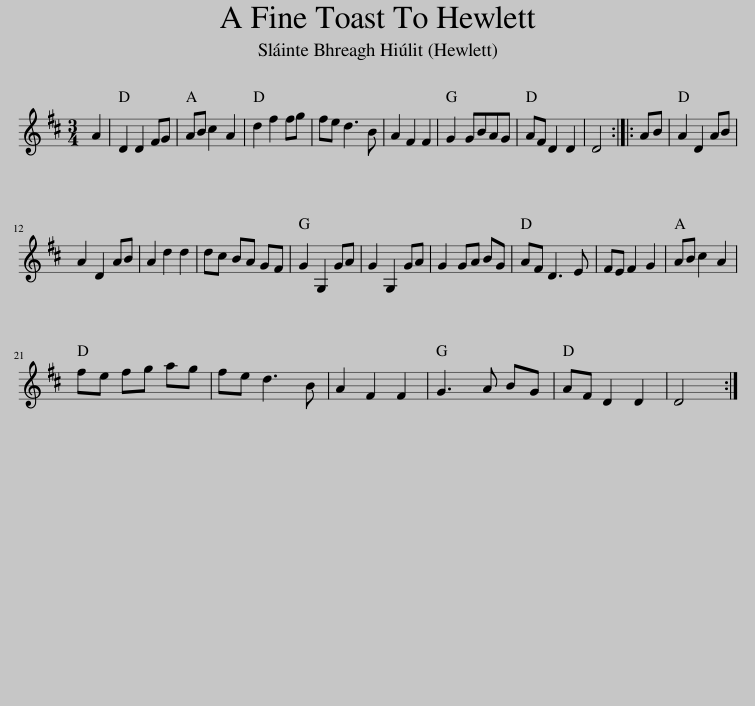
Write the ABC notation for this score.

X:1
L:1/8
M:3/4
I:linebreak $
K:D
V:1 treble
V:1
 A2 | D2 D2 FG | AB c2 A2 | d2 f2 fg | fe d3 B | %5
 A2 F2 F2 | G2 GBAG | AF D2 D2 | D4 :: AB | %10
 A2 D2 AB |$ A2 D2 AB | A2 d2 d2 | dc BA GF | G2 G,2 GA | %15
 G2 G,2 GA | G2 GA BG | AF D3 E | FE F2 G2 | AB c2 A2 |$ %20
 fe fg ag | fe d3 B | A2 F2 F2 | G3 A BG | AF D2 D2 | %25
 D4 :| %26
